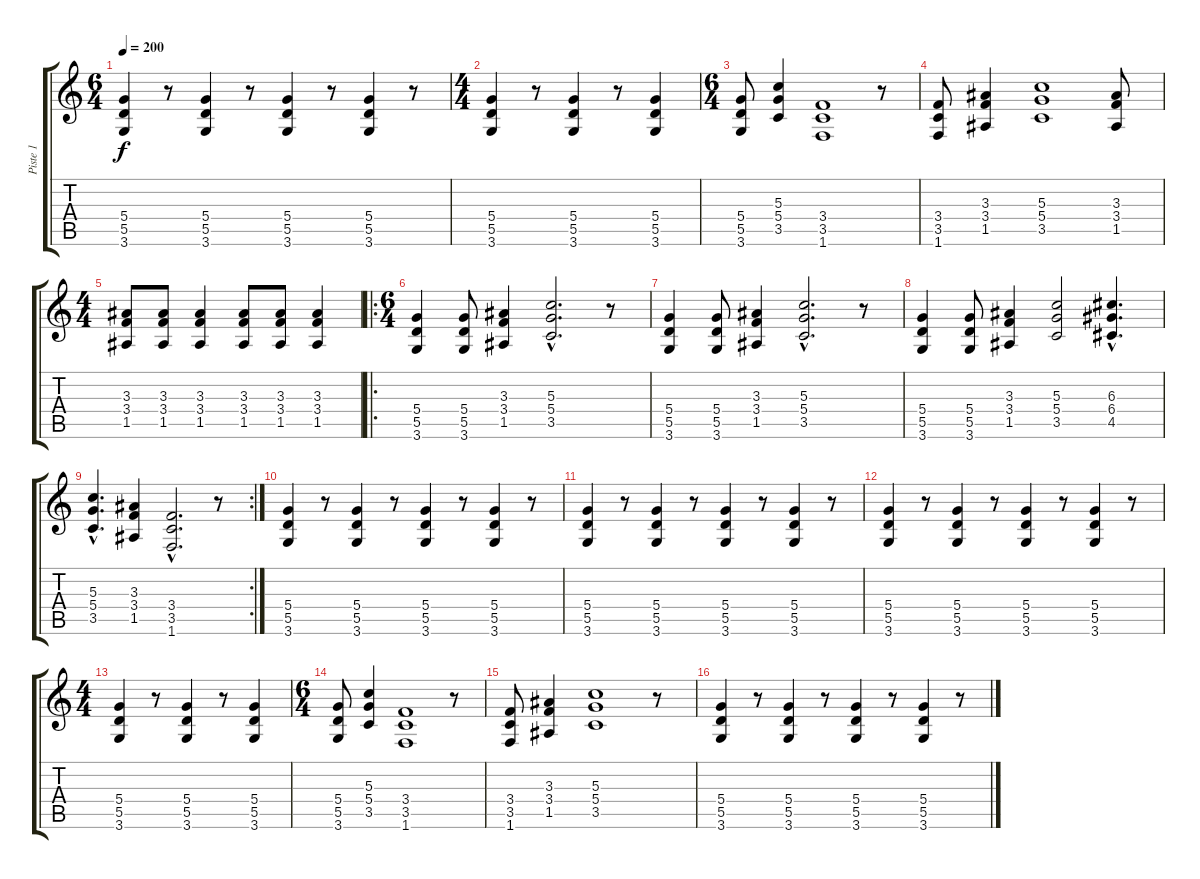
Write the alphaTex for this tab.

\track ("Piste 1" "Piste 1") {instrument overdrivenguitar}
\staff {score tabs}
\tuning (E4 B3 G3 D3 A2 E2) {hide}
\ts (6 4)
\tempo 200
\clef g2
\ks c
(5.4 5.5 3.6).4{dy f} r.8 (5.4 5.5 3.6).4 r.8 (5.4 5.5 3.6).4 r.8 (5.4 5.5 3.6).4 r.8 |
\ts (4 4)
(5.4 5.5 3.6).4 r.8 (5.4 5.5 3.6).4 r.8 (5.4 5.5 3.6).4 |
\ts (6 4)
(5.4 5.5 3.6).8 (5.3 5.4 3.5).4 (3.4 3.5 1.6).1 r.8 |
(3.4 3.5 1.6).8 (3.3 3.4 1.5).4 (5.3 5.4 3.5).1 (3.3 3.4 1.5).8 |
\ts (4 4)
(3.3 3.4 1.5).8 (3.3 3.4 1.5).8 (3.3 3.4 1.5).4 (3.3 3.4 1.5).8 (3.3 3.4 1.5).8 (3.3 3.4 1.5).4 |
\ro
\ts (6 4)
(5.4 5.5 3.6).4 (5.4 5.5 3.6).8 (3.3 3.4 1.5).4 (5.3{hac} 5.4{hac} 3.5{hac}).2{d} r.8 |
(5.4 5.5 3.6).4 (5.4 5.5 3.6).8 (3.3 3.4 1.5).4 (5.3{hac} 5.4{hac} 3.5{hac}).2{d} r.8 |
(5.4 5.5 3.6).4 (5.4 5.5 3.6).8 (3.3 3.4 1.5).4 (5.3 5.4 3.5).2 (6.3{hac} 6.4{hac} 4.5{hac}).4{d} |
\rc 2
(5.3{hac} 5.4{hac} 3.5{hac}).4{d} (3.3 3.4 1.5).4 (3.4{hac} 3.5{hac} 1.6{hac}).2{d} r.8 |
(5.4 5.5 3.6).4 r.8 (5.4 5.5 3.6).4 r.8 (5.4 5.5 3.6).4 r.8 (5.4 5.5 3.6).4 r.8 |
(5.4 5.5 3.6).4 r.8 (5.4 5.5 3.6).4 r.8 (5.4 5.5 3.6).4 r.8 (5.4 5.5 3.6).4 r.8 |
(5.4 5.5 3.6).4 r.8 (5.4 5.5 3.6).4 r.8 (5.4 5.5 3.6).4 r.8 (5.4 5.5 3.6).4 r.8 |
\ts (4 4)
(5.4 5.5 3.6).4 r.8 (5.4 5.5 3.6).4 r.8 (5.4 5.5 3.6).4 |
\ts (6 4)
(5.4 5.5 3.6).8 (5.3 5.4 3.5).4 (3.4 3.5 1.6).1 r.8 |
(3.4 3.5 1.6).8 (3.3 3.4 1.5).4 (5.3 5.4 3.5).1 r.8 |
(5.4 5.5 3.6).4 r.8 (5.4 5.5 3.6).4 r.8 (5.4 5.5 3.6).4 r.8 (5.4 5.5 3.6).4 r.8
